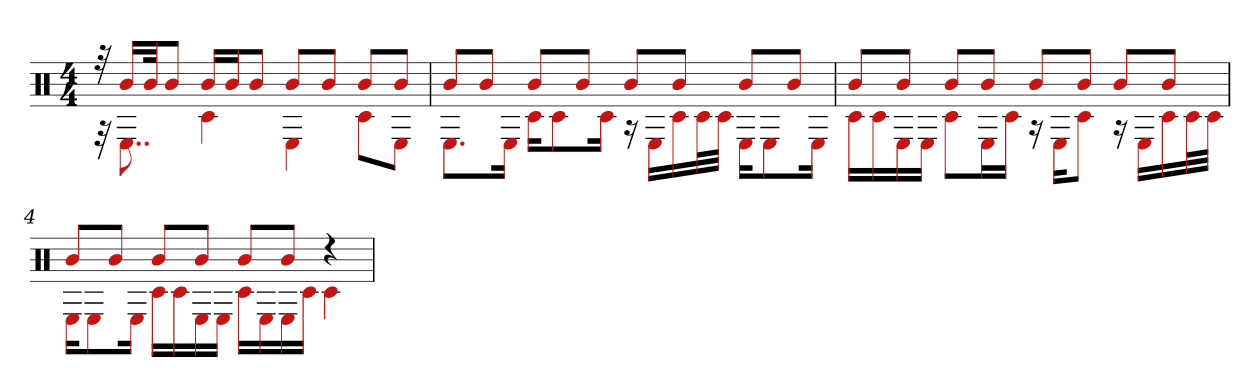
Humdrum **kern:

**kern
*part1
*staff1
*clefX
*k[]
*M4/4
=1
*^
32r	32r
16bLL	8..E
32bJk	.
8bJ	.
16bLL	4c#
16bJ	.
8bJ	.
8bL	4E
8bJ	.
8bL	8c#L
8bJ	8EJ
=2	=2
8bL	8.EL
8bJ	.
.	16EJk
8bL	16c#KL
.	8c#
8bJ	.
.	16c#Jk
8bL	16r
.	16ELL
8bJ	16c#
.	32c#L
.	32c#JJJ
8bL	16EKL
.	8E
8bJ	.
.	16EJk
=3	=3
8bL	16c#LL
.	16c#
8bJ	16E
.	16EJJ
8bL	8c#L
8bJ	16EL
.	16c#JJ
8bL	16r
.	16EKL
8bJ	8c#J
8bL	16r
.	16ELL
8bJ	16c#
.	32c#L
.	32c#JJJ
=4	=4
8bL	16EKL
.	8E
8bJ	.
.	16EJk
8bL	16c#LL
.	16c#
8bJ	16E
.	16EJJ
8bL	16c#LL
.	16E
8bJ	16E
.	16c#JJ
4r	4c#
*v	*v
=
*-
